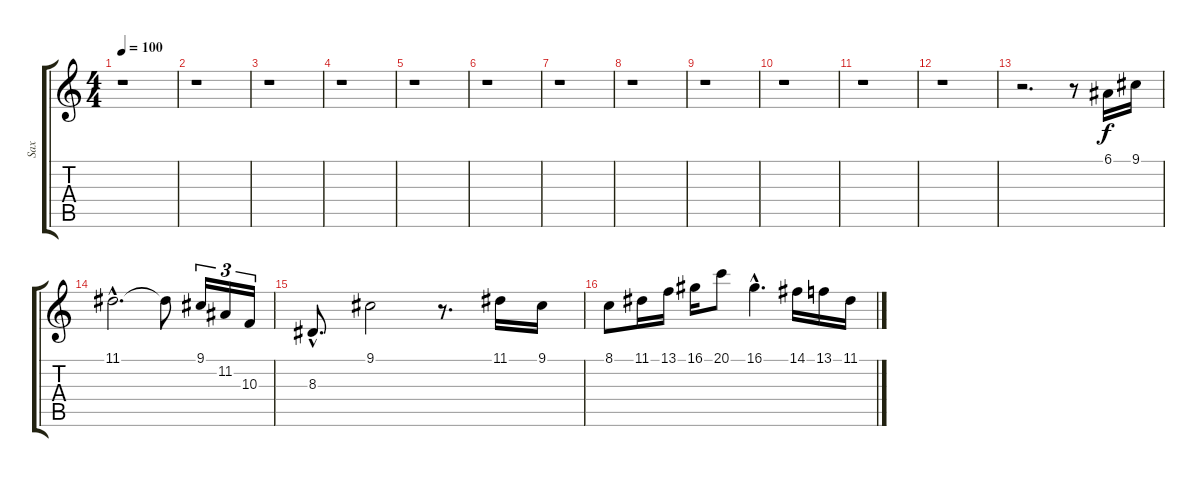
\track ("Sax" "Sax") {instrument altosax}
\staff {score tabs}
\tuning (E4 B3 G3 D3 A2 E2) {hide}
\ts (4 4)
\tempo 100
\clef g2
\ks c
r.1{dy f} |
r.1 |
r.1 |
r.1 |
r.1 |
r.1 |
r.1 |
r.1 |
r.1 |
r.1 |
r.1 |
r.1 |
r.2{d} r.8 6.1.16 9.1.16 |
11.1{hac}.2{d} 11.1{t}.8 9.1.16{tu (3 2)} 11.2.16{tu (3 2)} 10.3.16{tu (3 2)} |
8.3{hac}.8{d} 9.1.2 r.8{d} 11.1.16 9.1.16 |
8.1.8 11.1.16 13.1.16 16.1.16 20.1.8 16.1{hac}.4{d} 14.1.16 13.1.16 11.1.16
